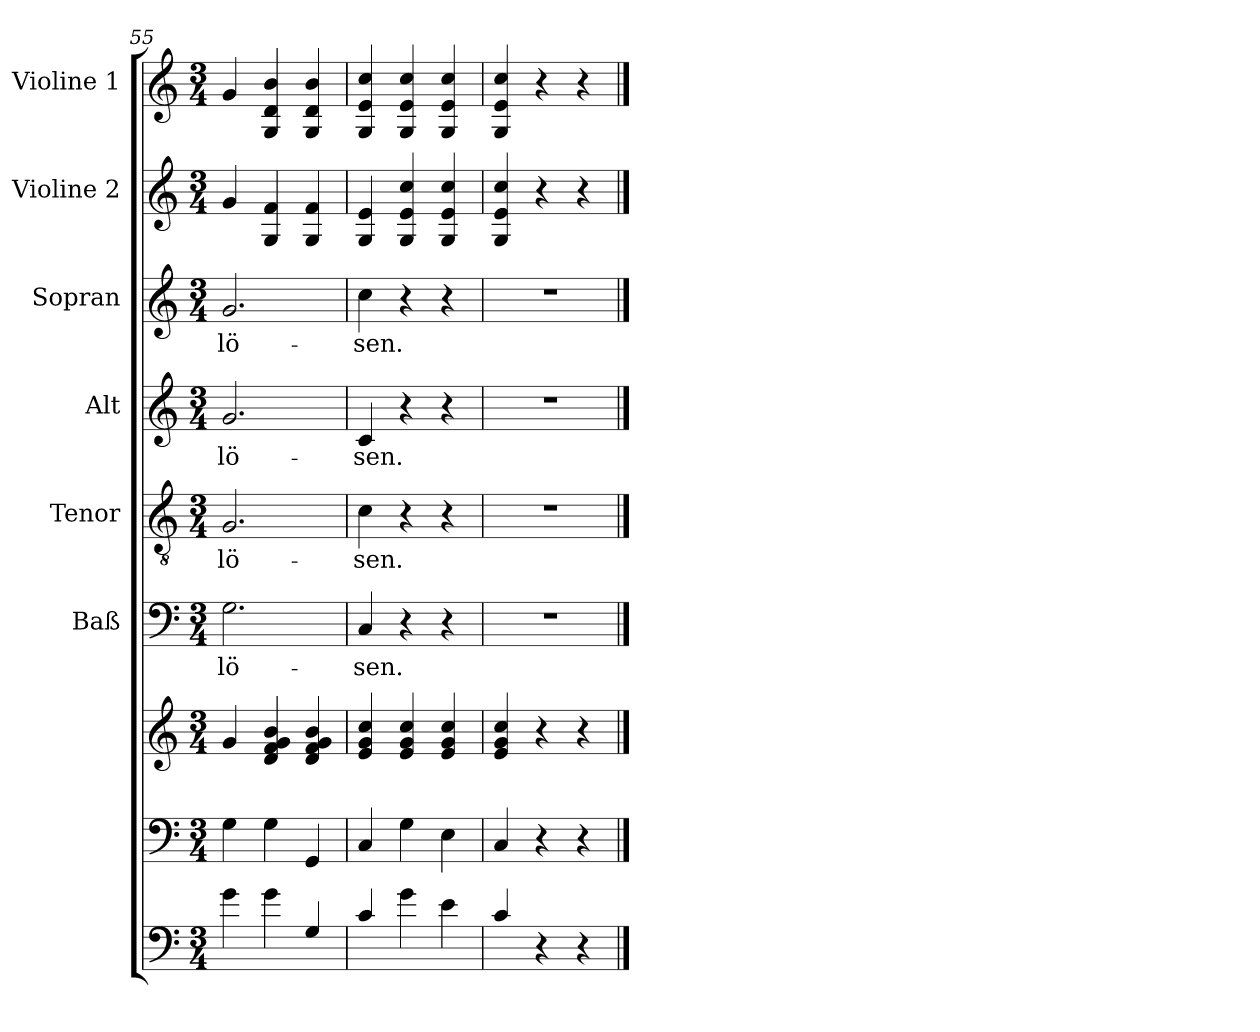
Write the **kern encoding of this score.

**kern	**kern	**kern	**kern	**text	**kern	**text	**kern	**text	**kern	**text	**kern	**kern
*part8	*part7	*part7	*part6	*part6	*part5	*part5	*part4	*part4	*part3	*part3	*part2	*part1
*staff9	*staff8	*staff7	*staff6	*staff6	*staff5	*staff5	*staff4	*staff4	*staff3	*staff3	*staff2	*staff1
*	*	*	*I"Baß	*	*I"Tenor	*	*I"Alt	*	*I"Sopran	*	*I"Violine 2	*I"Violine 1
*	*	*	*	*	*	*	*	*	*	*	*I'Vln	*I'Vln
*clefF4	*clefF4	*clefG2	*clefF4	*	*clefGv2	*	*clefG2	*	*clefG2	*	*clefG2	*clefG2
*ITrd7c12	*	*	*	*	*	*	*	*	*	*	*	*
*k[]	*k[]	*k[]	*k[]	*	*k[]	*	*k[]	*	*k[]	*	*k[]	*k[]
*C:	*C:	*C:	*C:	*	*C:	*	*C:	*	*C:	*	*C:	*C:
*M3/4	*M3/4	*M3/4	*M3/4	*	*M3/4	*	*M3/4	*	*M3/4	*	*M3/4	*M3/4
=55	=55	=55	=55	=55	=55	=55	=55	=55	=55	=55	=55	=55
!	!	!	!	!LO:LY:b	!	!LO:LY:b	!	!LO:LY:b	!	!LO:LY:b	!	!
4G\	4G\	4g/	2.G\	-lö-	2.G/	-lö-	2.g/	-lö-	2.g/	-lö-	4g/	4g/
4G\	4G\	4d/ 4f/ 4g/ 4b/	.	.	.	.	.	.	.	.	4G/ 4f/	4G/ 4d/ 4b/
4GG/	4GG/	4d/ 4f/ 4g/ 4b/	.	.	.	.	.	.	.	.	4G/ 4f/	4G/ 4d/ 4b/
=56	=56	=56	=56	=56	=56	=56	=56	=56	=56	=56	=56	=56
!	!	!	!	!LO:LY:b	!	!LO:LY:b	!	!LO:LY:b	!	!LO:LY:b	!	!
4C/	4C/	4e/ 4g/ 4cc/	4C/	-sen.	4c\	-sen.	4c/	-sen.	4cc\	-sen.	4G/ 4e/	4G/ 4e/ 4cc/
4G\	4G\	4e/ 4g/ 4cc/	4r	.	4r	.	4r	.	4r	.	4G/ 4e/ 4cc/	4G/ 4e/ 4cc/
4E\	4E\	4e/ 4g/ 4cc/	4r	.	4r	.	4r	.	4r	.	4G/ 4e/ 4cc/	4G/ 4e/ 4cc/
=57	=57	=57	=57	=57	=57	=57	=57	=57	=57	=57	=57	=57
4C/	4C/	4e/ 4g/ 4cc/	2.r	.	2.r	.	2.r	.	2.r	.	4G/ 4e/ 4cc/	4G/ 4e/ 4cc/
4r	4r	4r	.	.	.	.	.	.	.	.	4r	4r
4r	4r	4r	.	.	.	.	.	.	.	.	4r	4r
==	==	==	==	==	==	==	==	==	==	==	==	==
*-	*-	*-	*-	*-	*-	*-	*-	*-	*-	*-	*-	*-
